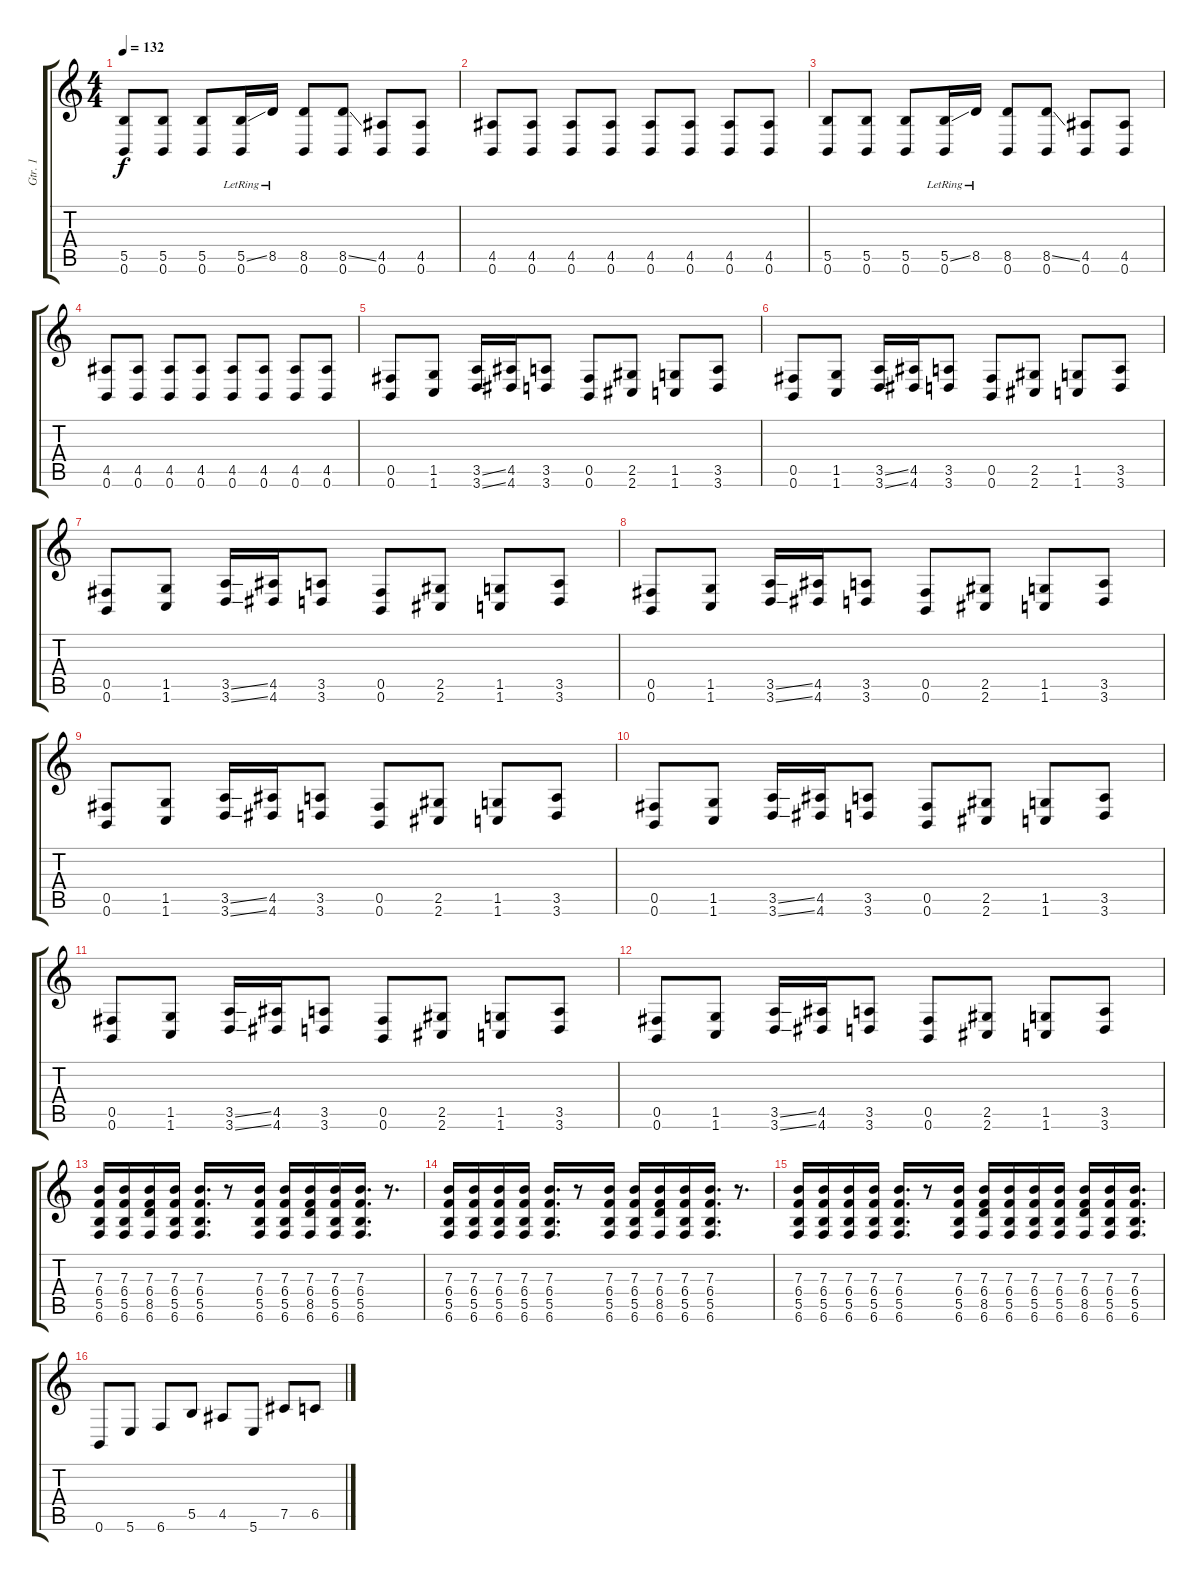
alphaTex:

\track ("Gtr. 1" "Gtr. 1") {instrument overdrivenguitar}
\staff {score tabs}
\tuning (Db4 Ab3 E3 B2 Gb2 B1) {hide}
\ts (4 4)
\tempo 132
\clef g2
\ks c
(5.5 0.6).8{dy f} (5.5 0.6).8 (5.5 0.6).8 (5.5{ss lr} 0.6).16 8.5{lr}.16 (8.5 0.6).8 (8.5{ss} 0.6).8 (4.5 0.6).8 (4.5 0.6).8 |
(4.5 0.6).8 (4.5 0.6).8 (4.5 0.6).8 (4.5 0.6).8 (4.5 0.6).8 (4.5 0.6).8 (4.5 0.6).8 (4.5 0.6).8 |
(5.5 0.6).8 (5.5 0.6).8 (5.5 0.6).8 (5.5{ss lr} 0.6).16 8.5{lr}.16 (8.5 0.6).8 (8.5{ss} 0.6).8 (4.5 0.6).8 (4.5 0.6).8 |
(4.5 0.6).8 (4.5 0.6).8 (4.5 0.6).8 (4.5 0.6).8 (4.5 0.6).8 (4.5 0.6).8 (4.5 0.6).8 (4.5 0.6).8 |
(0.5 0.6).8 (1.5 1.6).8 (3.5{ss} 3.6{ss}).16 (4.5 4.6).16 (3.5 3.6).8 (0.5 0.6).8 (2.5 2.6).8 (1.5 1.6).8 (3.5 3.6).8 |
(0.5 0.6).8 (1.5 1.6).8 (3.5{ss} 3.6{ss}).16 (4.5 4.6).16 (3.5 3.6).8 (0.5 0.6).8 (2.5 2.6).8 (1.5 1.6).8 (3.5 3.6).8 |
(0.5 0.6).8 (1.5 1.6).8 (3.5{ss} 3.6{ss}).16 (4.5 4.6).16 (3.5 3.6).8 (0.5 0.6).8 (2.5 2.6).8 (1.5 1.6).8 (3.5 3.6).8 |
(0.5 0.6).8 (1.5 1.6).8 (3.5{ss} 3.6{ss}).16 (4.5 4.6).16 (3.5 3.6).8 (0.5 0.6).8 (2.5 2.6).8 (1.5 1.6).8 (3.5 3.6).8 |
(0.5 0.6).8 (1.5 1.6).8 (3.5{ss} 3.6{ss}).16 (4.5 4.6).16 (3.5 3.6).8 (0.5 0.6).8 (2.5 2.6).8 (1.5 1.6).8 (3.5 3.6).8 |
(0.5 0.6).8 (1.5 1.6).8 (3.5{ss} 3.6{ss}).16 (4.5 4.6).16 (3.5 3.6).8 (0.5 0.6).8 (2.5 2.6).8 (1.5 1.6).8 (3.5 3.6).8 |
(0.5 0.6).8 (1.5 1.6).8 (3.5{ss} 3.6{ss}).16 (4.5 4.6).16 (3.5 3.6).8 (0.5 0.6).8 (2.5 2.6).8 (1.5 1.6).8 (3.5 3.6).8 |
(0.5 0.6).8 (1.5 1.6).8 (3.5{ss} 3.6{ss}).16 (4.5 4.6).16 (3.5 3.6).8 (0.5 0.6).8 (2.5 2.6).8 (1.5 1.6).8 (3.5 3.6).8 |
(7.3 6.4 5.5 6.6).16 (7.3 6.4 5.5 6.6).16 (7.3 6.4 8.5 6.6).16 (7.3 6.4 5.5 6.6).16 (7.3 6.4 5.5 6.6).16{d} r.8 (7.3 6.4 5.5 6.6).16 (7.3 6.4 5.5 6.6).16 (7.3 6.4 8.5 6.6).16 (7.3 6.4 5.5 6.6).16 (7.3 6.4 5.5 6.6).16{d} r.8{d} |
(7.3 6.4 5.5 6.6).16 (7.3 6.4 5.5 6.6).16 (7.3 6.4 5.5 6.6).16 (7.3 6.4 5.5 6.6).16 (7.3 6.4 5.5 6.6).16{d} r.8 (7.3 6.4 5.5 6.6).16 (7.3 6.4 5.5 6.6).16 (7.3 6.4 8.5 6.6).16 (7.3 6.4 5.5 6.6).16 (7.3 6.4 5.5 6.6).16{d} r.8{d} |
(7.3 6.4 5.5 6.6).16 (7.3 6.4 5.5 6.6).16 (7.3 6.4 5.5 6.6).16 (7.3 6.4 5.5 6.6).16 (7.3 6.4 5.5 6.6).16{d} r.8 (7.3 6.4 5.5 6.6).16 (7.3 6.4 8.5 6.6).16 (7.3 6.4 5.5 6.6).16 (7.3 6.4 5.5 6.6).16 (7.3 6.4 5.5 6.6).16 (7.3 6.4 8.5 6.6).16 (7.3 6.4 5.5 6.6).16 (7.3 6.4 5.5 6.6).16{d} |
0.6.8 5.6.8 6.6.8 5.5.8 4.5.8 5.6.8 7.5.8 6.5.8
